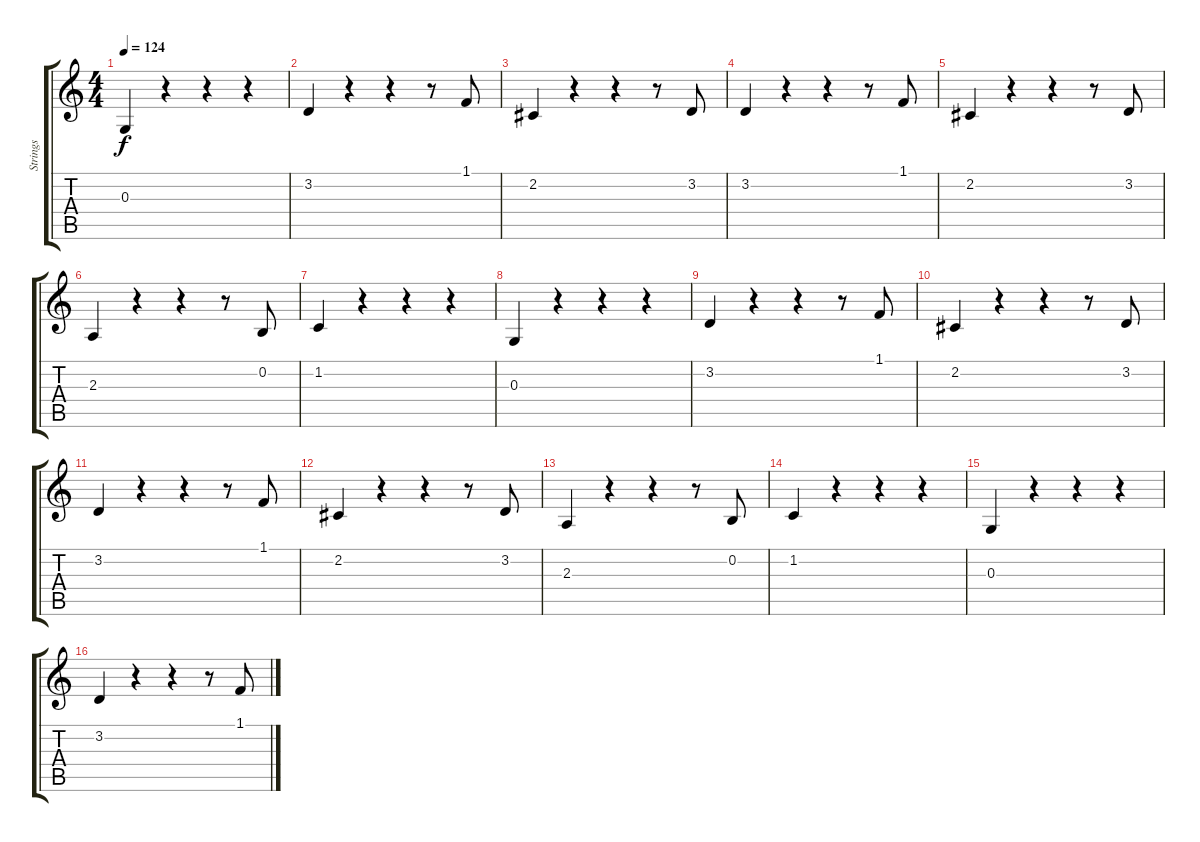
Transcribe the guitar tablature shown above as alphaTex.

\track ("Strings" "Strings") {instrument stringensemble2}
\staff {score tabs}
\tuning (E4 B3 G3 D3 A2 D2) {hide}
\ts (4 4)
\tempo 124
\clef g2
\ks c
0.3.4{dy f} r.4 r.4 r.4 |
3.2.4 r.4 r.4 r.8 1.1.8 |
2.2.4 r.4 r.4 r.8 3.2.8 |
3.2.4 r.4 r.4 r.8 1.1.8 |
2.2.4 r.4 r.4 r.8 3.2.8 |
2.3.4 r.4 r.4 r.8 0.2.8 |
1.2.4 r.4 r.4 r.4 |
0.3.4 r.4 r.4 r.4 |
3.2.4 r.4 r.4 r.8 1.1.8 |
2.2.4 r.4 r.4 r.8 3.2.8 |
3.2.4 r.4 r.4 r.8 1.1.8 |
2.2.4 r.4 r.4 r.8 3.2.8 |
2.3.4 r.4 r.4 r.8 0.2.8 |
1.2.4 r.4 r.4 r.4 |
0.3.4 r.4 r.4 r.4 |
3.2.4 r.4 r.4 r.8 1.1.8
